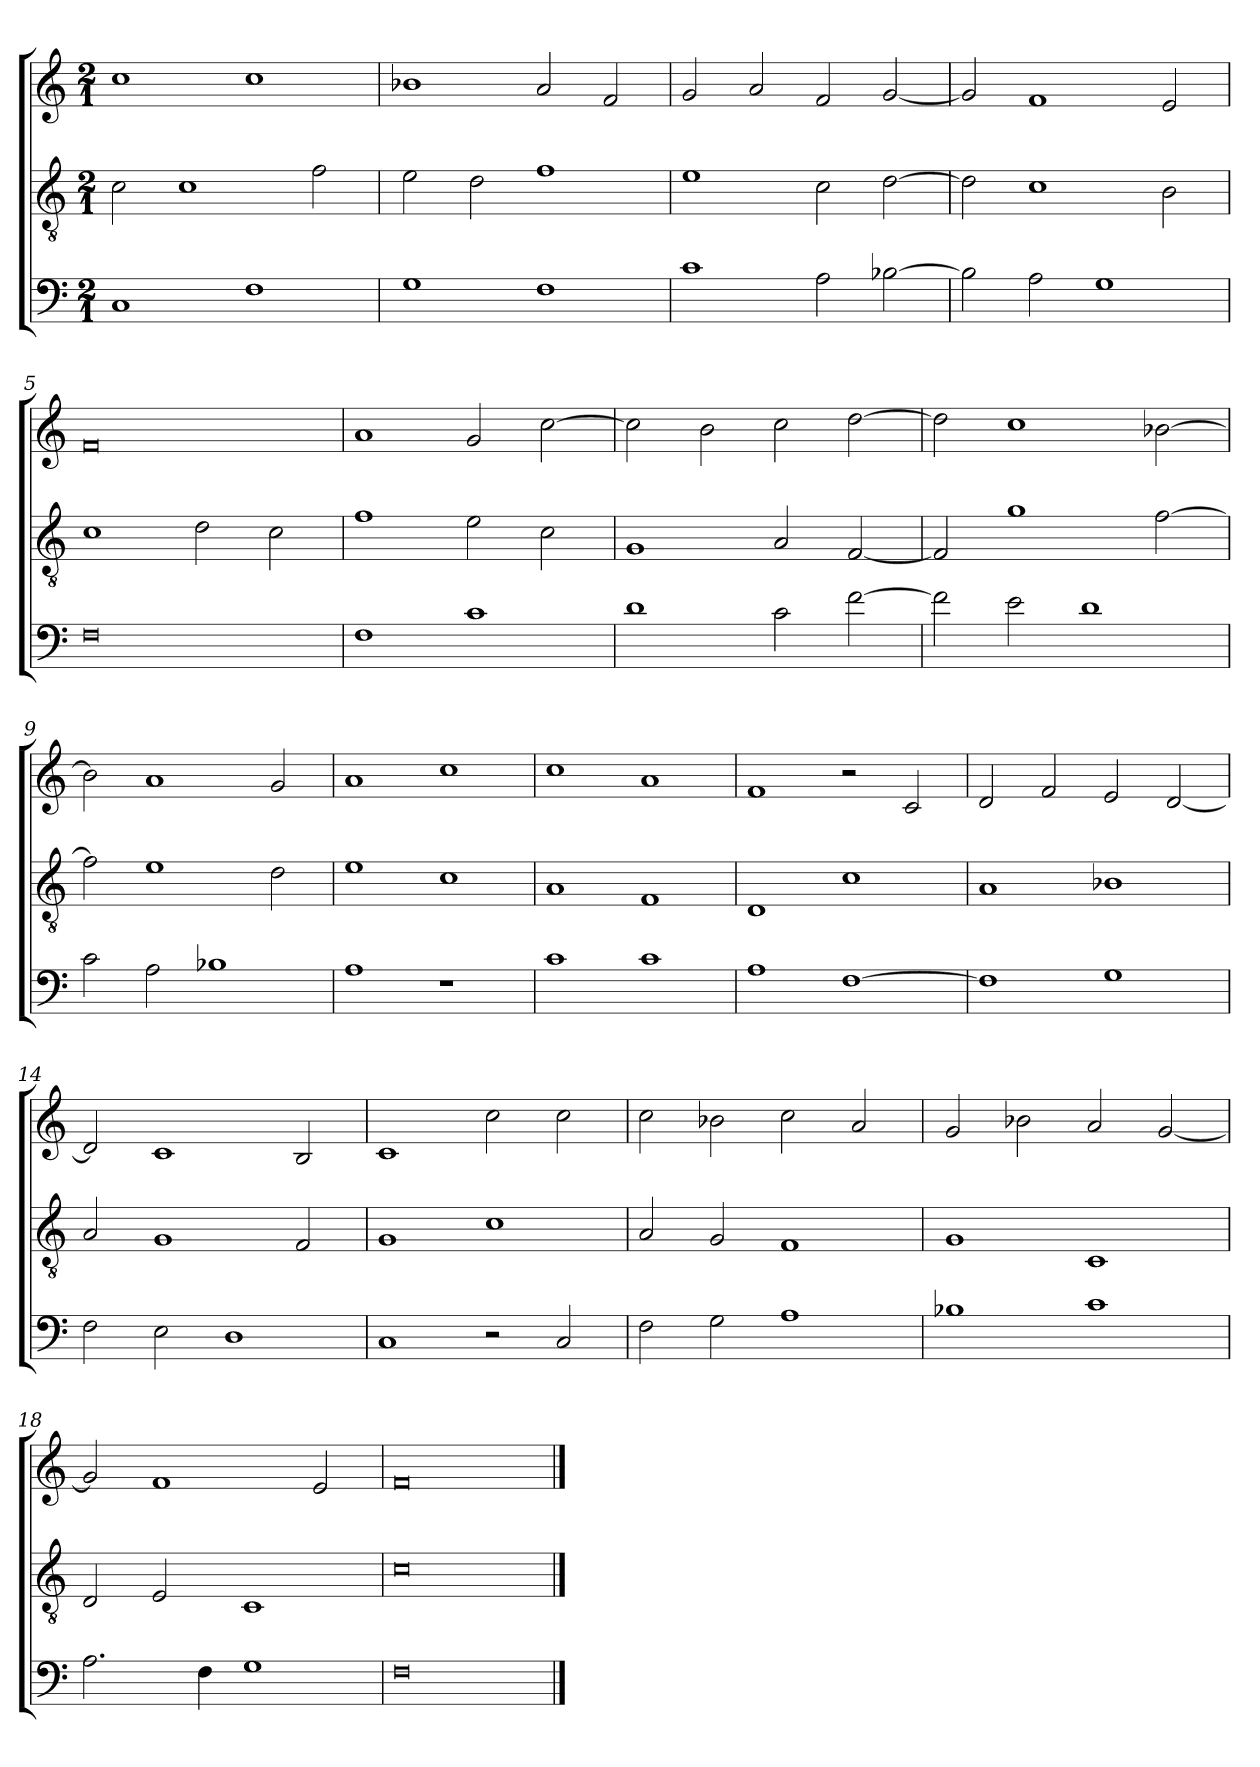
**kern	**kern	**kern
*part3	*part2	*part1
*staff3	*staff2	*staff1
*clefF4	*clefGv2	*clefG2
*k[]	*k[]	*k[]
*M2/1	*M2/1	*M2/1
=1	=1	=1
1C	2c	1cc
.	1c	.
1F	.	1cc
.	2f	.
=2	=2	=2
1G	2e	1b-X
.	2d	.
1F	1f	2a
.	.	2f
=3	=3	=3
1c	1e	2g
.	.	2a
2A	2c	2f
[2B-X	[2d	[2g
=4	=4	=4
2B-]	2d]	2g]
2A	1c	1f
1G	.	.
.	2B	2e
=5	=5	=5
0F	1c	0f
.	2d	.
.	2c	.
=6	=6	=6
1F	1f	1a
1c	2e	2g
.	2c	[2cc
=7	=7	=7
1d	1G	2cc]
.	.	2b
2c	2A	2cc
[2f	[2F	[2dd
=8	=8	=8
2f]	2F]	2dd]
2e	1g	1cc
1d	.	.
.	[2f	[2b-X
=9	=9	=9
2c	2f]	2b-]
2A	1e	1a
1B-X	.	.
.	2d	2g
=10	=10	=10
1A	1e	1a
1r	1c	1cc
=11	=11	=11
1c	1A	1cc
1c	1F	1a
=12	=12	=12
1A	1D	1f
[1F	1c	2r
.	.	2c
=13	=13	=13
1F]	1A	2d
.	.	2f
1G	1B-X	2e
.	.	[2d
=14	=14	=14
2F	2A	2d]
2E	1G	1c
1D	.	.
.	2F	2B
=15	=15	=15
1C	1G	1c
2r	1c	2cc
2C	.	2cc
=16	=16	=16
2F	2A	2cc
2G	2G	2b-X
1A	1F	2cc
.	.	2a
=17	=17	=17
1B-X	1G	2g
.	.	2b-X
1c	1C	2a
.	.	[2g
=18	=18	=18
2.A	2D	2g]
.	2E	1f
4F	.	.
1G	1C	.
.	.	2e
=19	=19	=19
0F	0c	0f
==	==	==
*-	*-	*-
